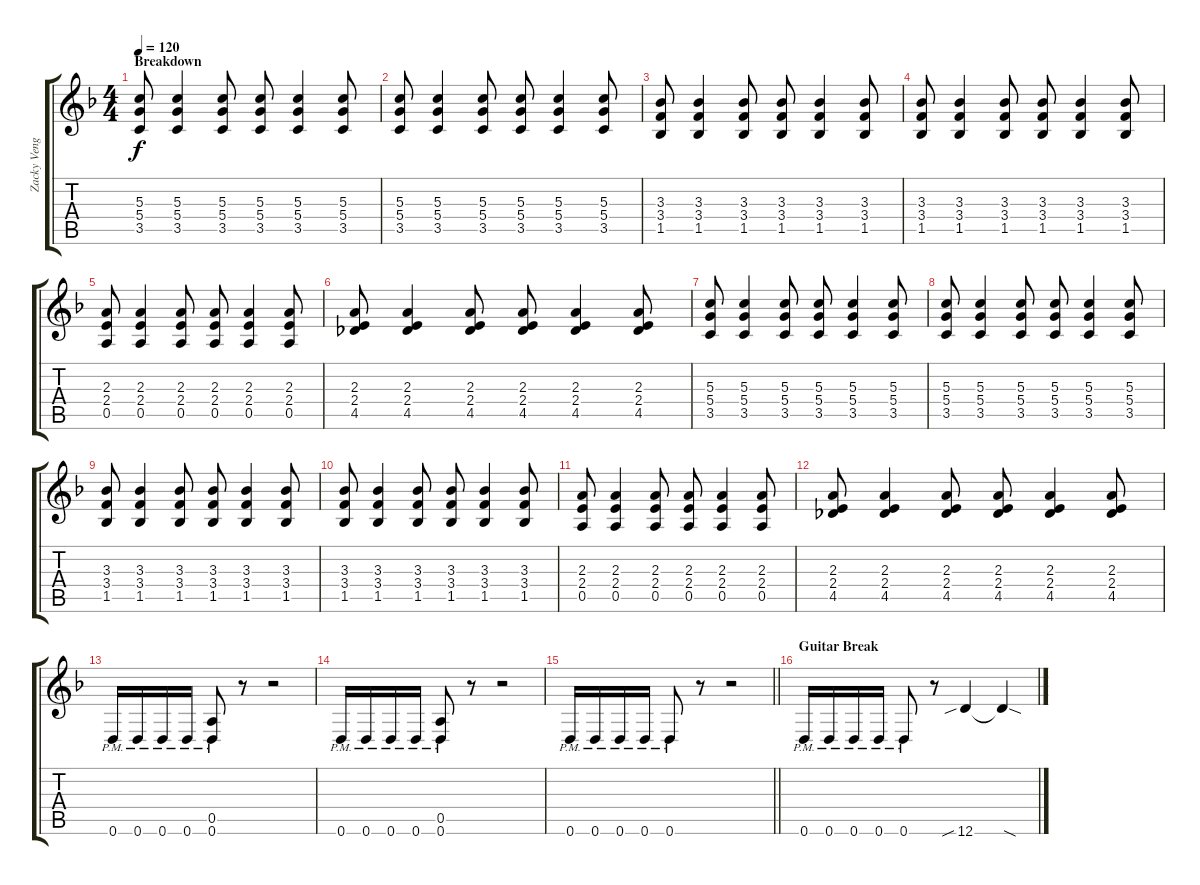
\track ("Zacky Vengeance" "Zacky Veng") {instrument distortionguitar}
\staff {score tabs}
\tuning (E4 B3 G3 D3 A2 D2) {hide}
\ts (4 4)
\section ("" "Breakdown")
\tempo 120
\clef g2
\ks f
(5.3 5.4 3.5).8{dy f} (5.3 5.4 3.5).4 (5.3 5.4 3.5).8 (5.3 5.4 3.5).8 (5.3 5.4 3.5).4 (5.3 5.4 3.5).8 |
(5.3 5.4 3.5).8 (5.3 5.4 3.5).4 (5.3 5.4 3.5).8 (5.3 5.4 3.5).8 (5.3 5.4 3.5).4 (5.3 5.4 3.5).8 |
(3.3 3.4 1.5).8 (3.3 3.4 1.5).4 (3.3 3.4 1.5).8 (3.3 3.4 1.5).8 (3.3 3.4 1.5).4 (3.3 3.4 1.5).8 |
(3.3 3.4 1.5).8 (3.3 3.4 1.5).4 (3.3 3.4 1.5).8 (3.3 3.4 1.5).8 (3.3 3.4 1.5).4 (3.3 3.4 1.5).8 |
(2.3 2.4 0.5).8 (2.3 2.4 0.5).4 (2.3 2.4 0.5).8 (2.3 2.4 0.5).8 (2.3 2.4 0.5).4 (2.3 2.4 0.5).8 |
(2.3 2.4 4.5).8 (2.3 2.4 4.5).4 (2.3 2.4 4.5).8 (2.3 2.4 4.5).8 (2.3 2.4 4.5).4 (2.3 2.4 4.5).8 |
(5.3 5.4 3.5).8 (5.3 5.4 3.5).4 (5.3 5.4 3.5).8 (5.3 5.4 3.5).8 (5.3 5.4 3.5).4 (5.3 5.4 3.5).8 |
(5.3 5.4 3.5).8 (5.3 5.4 3.5).4 (5.3 5.4 3.5).8 (5.3 5.4 3.5).8 (5.3 5.4 3.5).4 (5.3 5.4 3.5).8 |
(3.3 3.4 1.5).8 (3.3 3.4 1.5).4 (3.3 3.4 1.5).8 (3.3 3.4 1.5).8 (3.3 3.4 1.5).4 (3.3 3.4 1.5).8 |
(3.3 3.4 1.5).8 (3.3 3.4 1.5).4 (3.3 3.4 1.5).8 (3.3 3.4 1.5).8 (3.3 3.4 1.5).4 (3.3 3.4 1.5).8 |
(2.3 2.4 0.5).8 (2.3 2.4 0.5).4 (2.3 2.4 0.5).8 (2.3 2.4 0.5).8 (2.3 2.4 0.5).4 (2.3 2.4 0.5).8 |
(2.3 2.4 4.5).8 (2.3 2.4 4.5).4 (2.3 2.4 4.5).8 (2.3 2.4 4.5).8 (2.3 2.4 4.5).4 (2.3 2.4 4.5).8 |
0.6{pm}.16 0.6{pm}.16 0.6{pm}.16 0.6{pm}.16 (0.5{pm} 0.6{pm}).8 r.8 r.2 |
0.6{pm}.16 0.6{pm}.16 0.6{pm}.16 0.6{pm}.16 (0.5{pm} 0.6{pm}).8 r.8 r.2 |
\barLineRight lightlight
0.6{pm}.16 0.6{pm}.16 0.6{pm}.16 0.6{pm}.16 0.6{pm}.8 r.8 r.2 |
\section ("" "Guitar Break")
0.6{pm}.16 0.6{pm}.16 0.6{pm}.16 0.6{pm}.16 0.6{pm}.8 r.8 12.6{sib}.4 12.6{sod t}.4
